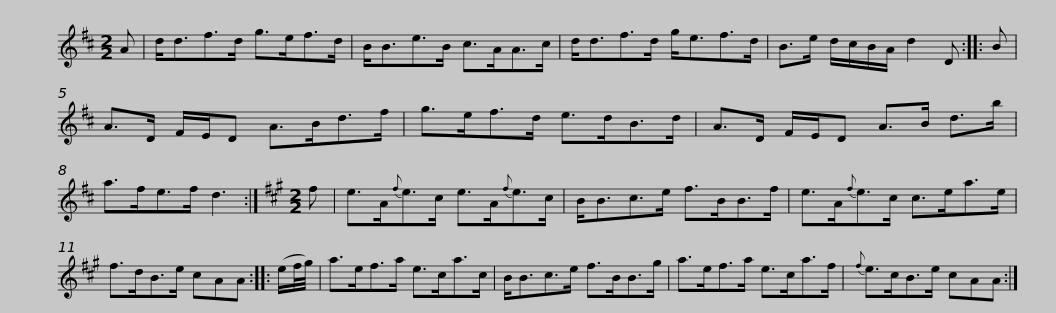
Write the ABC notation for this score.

X:1
L:1/8
M:2/2
I:linebreak $
K:D
V:1 treble
V:1
 A | d<df>d g>ef>d | B<Be>B c>AA>c | d<df>d g<ef>d | B>e d/c/B/A/ d2 D :: %5
 B |$ A>D F/E/D A>Bd>f | g>ef>d e>dB>d | A>D F/E/D A>B d>b | a>fe>f d3 :| %10
[K:A][M:2/2] f |$ e>A{f}e>c e>A{f}e>c | B<Bc>e f>BB>f | e>A{f}e>c c>ea>e | f>dB>e cAA :: %15
 (e/f/4g/4) |$ a>ef>a e>ca>c | B<Bc>e f>BB>g | a>ef>a e>ca>f |{f} e>cB>e cAA :| %20
